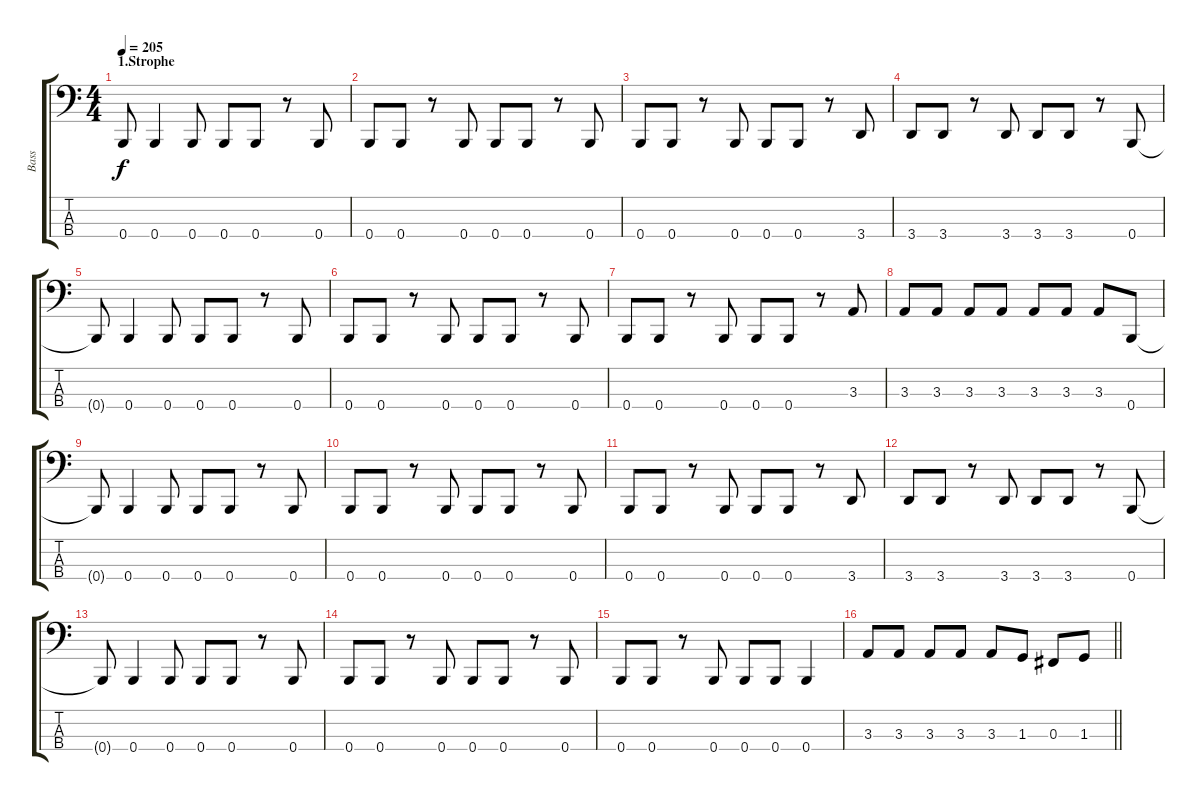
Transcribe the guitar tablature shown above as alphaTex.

\track ("Bass" "Bass") {instrument electricbasspick}
\staff {score tabs}
\tuning (E2 B1 Gb1 B0) {hide}
\ts (4 4)
\section ("" "1.Strophe")
\tempo 205
\clef f4
\ks c
0.4{t}.8{dy f} 0.4.4 0.4.8 0.4.8 0.4.8 r.8 0.4.8 |
0.4.8 0.4.8 r.8 0.4.8 0.4.8 0.4.8 r.8 0.4.8 |
0.4.8 0.4.8 r.8 0.4.8 0.4.8 0.4.8 r.8 3.4.8 |
3.4.8 3.4.8 r.8 3.4.8 3.4.8 3.4.8 r.8 0.4.8 |
0.4{t}.8 0.4.4 0.4.8 0.4.8 0.4.8 r.8 0.4.8 |
0.4.8 0.4.8 r.8 0.4.8 0.4.8 0.4.8 r.8 0.4.8 |
0.4.8 0.4.8 r.8 0.4.8 0.4.8 0.4.8 r.8 3.3.8 |
3.3.8 3.3.8 3.3.8 3.3.8 3.3.8 3.3.8 3.3.8 0.4.8 |
0.4{t}.8 0.4.4 0.4.8 0.4.8 0.4.8 r.8 0.4.8 |
0.4.8 0.4.8 r.8 0.4.8 0.4.8 0.4.8 r.8 0.4.8 |
0.4.8 0.4.8 r.8 0.4.8 0.4.8 0.4.8 r.8 3.4.8 |
3.4.8 3.4.8 r.8 3.4.8 3.4.8 3.4.8 r.8 0.4.8 |
0.4{t}.8 0.4.4 0.4.8 0.4.8 0.4.8 r.8 0.4.8 |
0.4.8 0.4.8 r.8 0.4.8 0.4.8 0.4.8 r.8 0.4.8 |
0.4.8 0.4.8 r.8 0.4.8 0.4.8 0.4.8 0.4.4 |
\barLineRight lightlight
3.3.8 3.3.8 3.3.8 3.3.8 3.3.8 1.3.8 0.3.8 1.3.8
